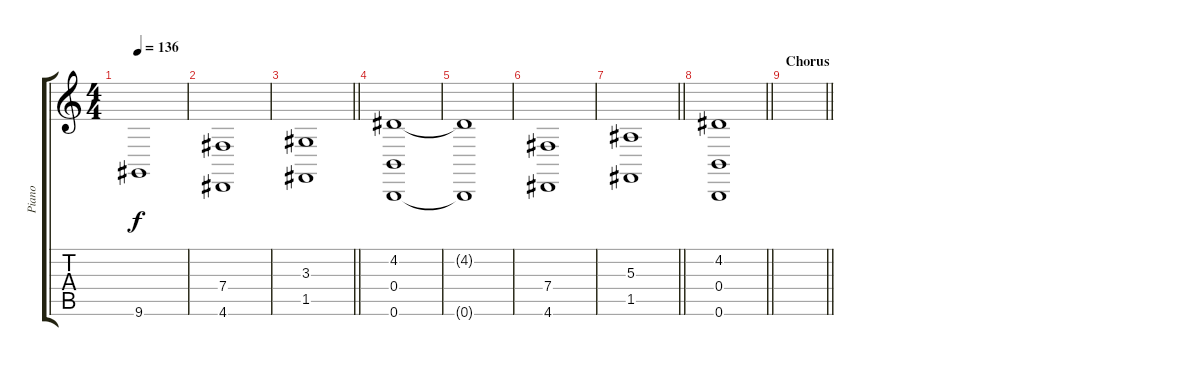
\track ("Piano" "Piano") {instrument acousticgrandpiano}
\staff {score tabs}
\tuning (D4 B3 F3 B2 F2 B1) {hide}
\ts (4 4)
\tempo 136
\clef g2
\ks c
9.6.1{dy f} |
(7.4 4.6).1 |
\barLineRight lightlight
(3.3 1.5).1 |
(4.2 0.4 0.6).1 |
(4.2{t} 0.6{t}).1 |
(7.4 4.6).1 |
\barLineRight lightlight
(5.3 1.5).1 |
\barLineRight lightlight
(4.2 0.4 0.6).1 |
\section ("" "Chorus")
\barLineRight lightlight
